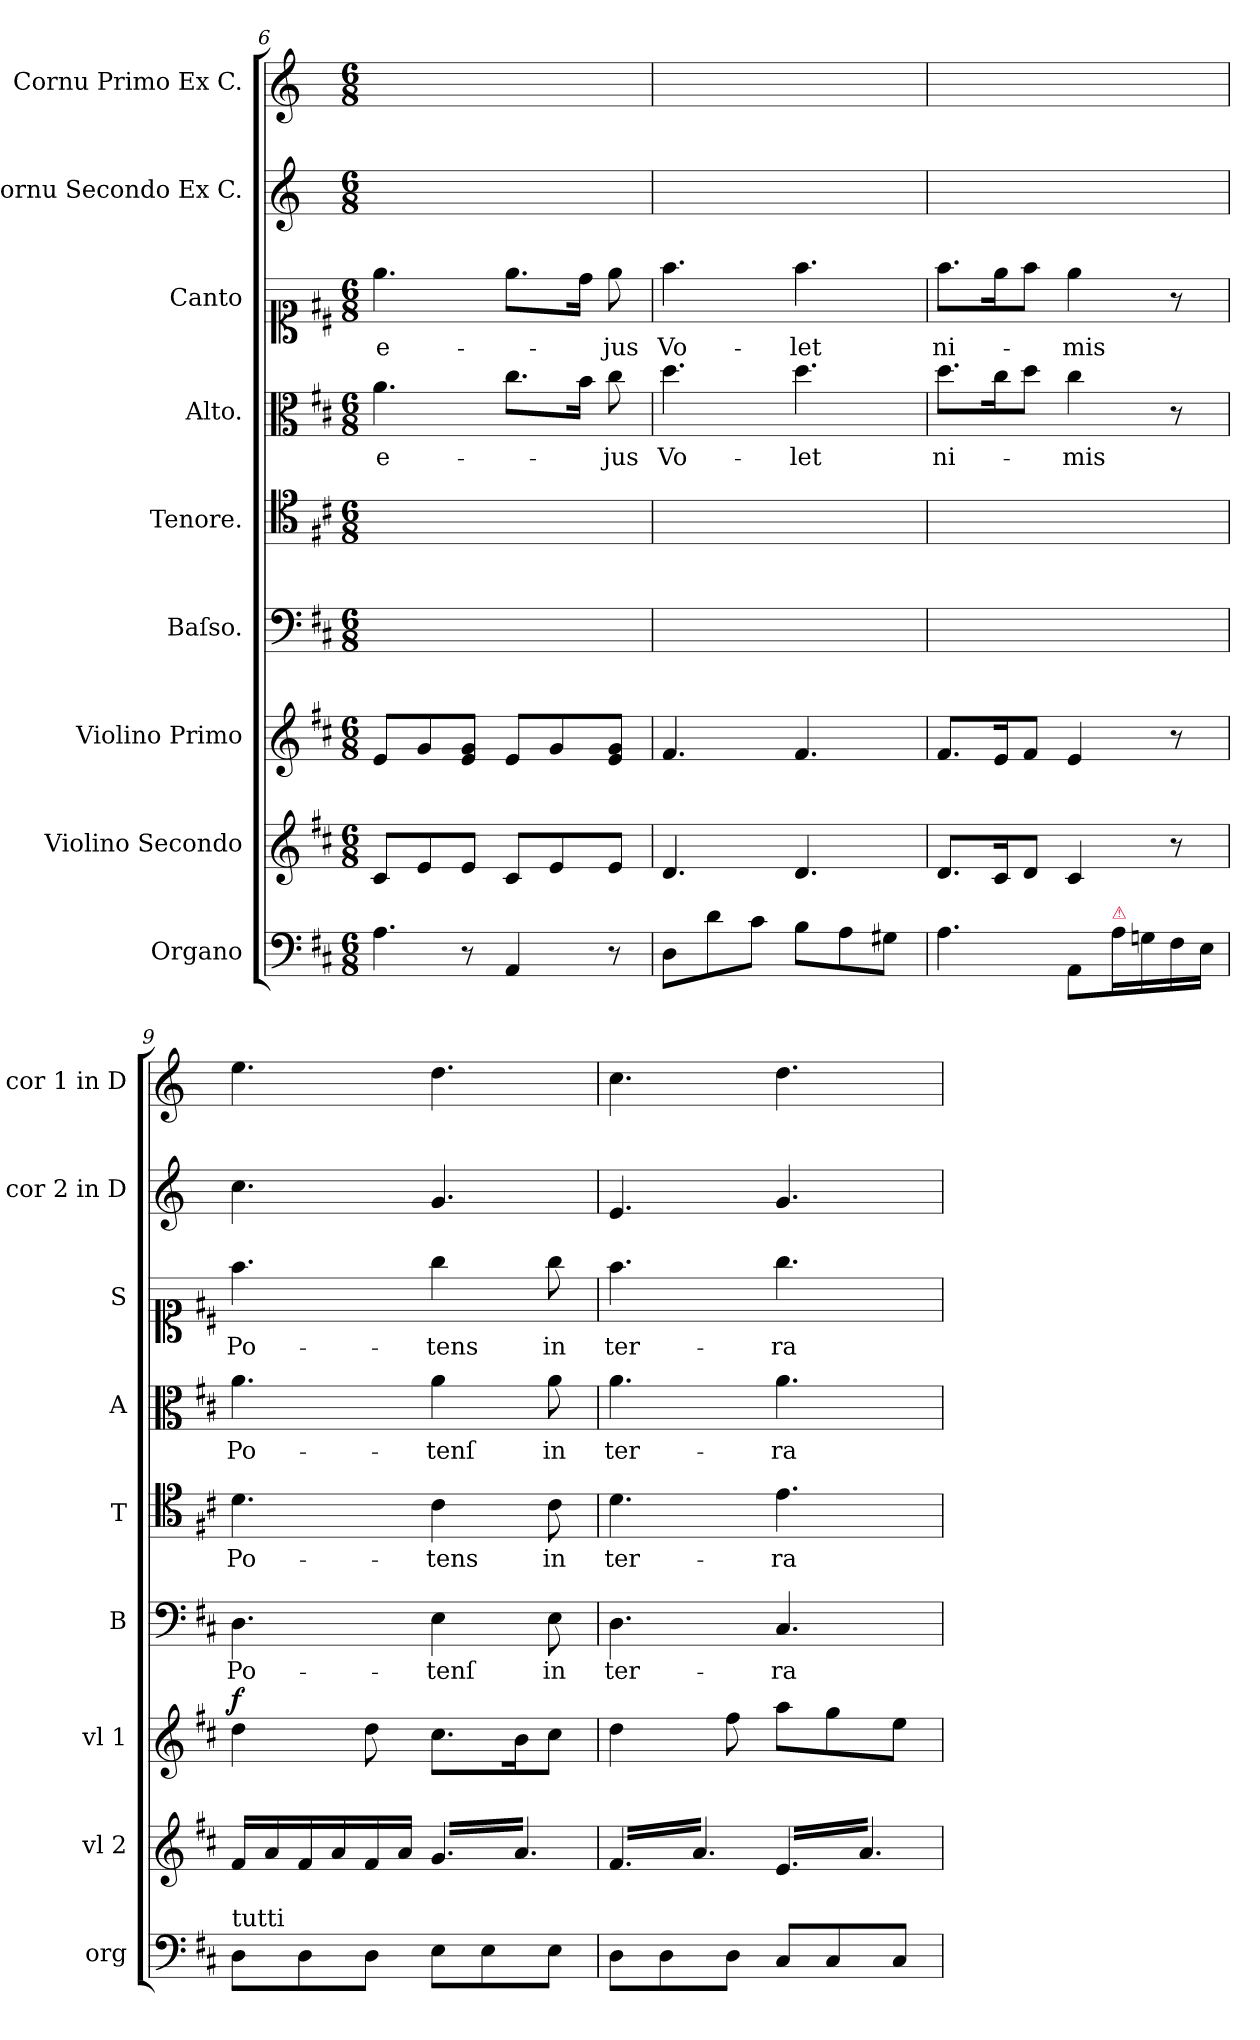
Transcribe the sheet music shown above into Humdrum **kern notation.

**kern	**kern	**kern	**dynam	**kern	**text	**kern	**text	**kern	**text	**kern	**text	**kern	**kern
*part9	*part8	*part7	*part7	*part6	*part6	*part5	*part5	*part4	*part4	*part3	*part3	*part2	*part1
*staff9	*staff8	*staff7	*staff7	*staff6	*staff6	*staff5	*staff5	*staff4	*staff4	*staff3	*staff3	*staff2	*staff1
*I"Organo	*I"Violino Secondo	*I"Violino Primo	*	*I"Baſso.	*	*I"Tenore.	*	*I"Alto.	*	*I"Canto	*	*I"Cornu Secondo Ex C.	*I"Cornu Primo Ex C.
*I'org	*I'vl 2	*I'vl 1	*	*I'B	*	*I'T	*	*I'A	*	*I'S	*	*I'cor 2 in D	*I'cor 1 in D
*clefF4	*clefG2	*clefG2	*	*clefF4	*	*clefC4	*	*clefC3	*	*clefC1	*	*clefG2	*clefG2
*	*	*	*	*	*	*	*	*	*	*	*	*ITrd6c10	*ITrd6c10
*k[f#c#]	*k[f#c#]	*k[f#c#]	*	*k[f#c#]	*	*k[f#c#]	*	*k[f#c#]	*	*k[f#c#]	*	*k[f#c#]	*k[f#c#]
*D:	*D:	*D:	*	*D:	*	*D:	*	*D:	*	*D:	*	*D:	*D:
*M6/8	*M6/8	*M6/8	*	*M6/8	*	*M6/8	*	*M6/8	*	*M6/8	*	*M6/8	*M6/8
=6	=6	=6	=6	=6	=6	=6	=6	=6	=6	=6	=6	=6	=6
!LO:N:vis=4.	!	!	!	!	!	!	!	!	!	!	!	!	!
4A\	8c#/L	8e/L	.	2.ryy	.	2.ryy	.	4.a\	e-	4.ee\	e-	2.ryy	2.ryy
.	8e/	8g/	.	.	.	.	.	.	.	.	.	.	.
8r	8e/J	8e/ 8g/J	.	.	.	.	.	.	.	.	.	.	.
4AA/	8c#/L	8e/L	.	.	.	.	.	8.cc#\L	.	8.ee\L	.	.	.
.	8e/	8g/	.	.	.	.	.	.	.	.	.	.	.
.	.	.	.	.	.	.	.	16b\Jk	.	16dd\Jk	.	.	.
8r	8e/J	8e/ 8g/J	.	.	.	.	.	8cc#\	-jus	8ee\	-jus	.	.
=7	=7	=7	=7	=7	=7	=7	=7	=7	=7	=7	=7	=7	=7
8D\L	4.d/	4.f#/	.	2.ryy	.	2.ryy	.	4.dd\	Vo-	4.ff#\	Vo-	2.ryy	2.ryy
8d\	.	.	.	.	.	.	.	.	.	.	.	.	.
8c#\J	.	.	.	.	.	.	.	.	.	.	.	.	.
8B\L	4.d/	4.f#/	.	.	.	.	.	4.dd\	-let	4.ff#\	-let	.	.
8A\	.	.	.	.	.	.	.	.	.	.	.	.	.
8G#X\J	.	.	.	.	.	.	.	.	.	.	.	.	.
=8	=8	=8	=8	=8	=8	=8	=8	=8	=8	=8	=8	=8	=8
4.A\	8.d/L	8.f#/L	.	2.ryy	.	2.ryy	.	8.dd\L	ni-	8.ff#\L	ni-	2.ryy	2.ryy
.	16c#/K	16e/K	.	.	.	.	.	16cc#\K	.	16ee\K	.	.	.
.	8d/J	8f#/J	.	.	.	.	.	8dd\J	.	8ff#\J	.	.	.
8AA/L	4c#/	4e/	.	.	.	.	.	4cc#\	-mis	4ee\	-mis	.	.
!LO:TX:a:color=crimson:t=⚠	!	!	!	!	!	!	!	!	!	!	!	!	!
16A\L	.	.	.	.	.	.	.	.	.	.	.	.	.
16Gn\	.	.	.	.	.	.	.	.	.	.	.	.	.
16F#\	8r	8r	.	.	.	.	.	8r	.	8r	.	.	.
16E\JJ	.	.	.	.	.	.	.	.	.	.	.	.	.
=9	=9	=9	=9	=9	=9	=9	=9	=9	=9	=9	=9	=9	=9
!LO:TX:a:t=tutti	!	!	!	!	!	!	!	!	!	!	!	!	!
!	!	!	!LO:DY:a	!	!	!	!	!	!	!	!	!	!
8D\L	16f#/LL	4dd\	f	4.D\	Po-	4.d\	Po-	4.a\	Po-	4.ff#\	Po-	4.d\	4.f#\
.	16a/	.	.	.	.	.	.	.	.	.	.	.	.
8D\	16f#/	.	.	.	.	.	.	.	.	.	.	.	.
.	16a/	.	.	.	.	.	.	.	.	.	.	.	.
8D\J	16f#/	8dd\	.	.	.	.	.	.	.	.	.	.	.
.	16a/JJ	.	.	.	.	.	.	.	.	.	.	.	.
!	!LO:TX:a:color=crimson:t=⚠	!	!	!	!	!	!	!	!	!	!	!	!
*	*tremolo	*	*	*	*	*	*	*	*	*	*	*	*
8E\L	16g/LL	8.cc#\L	.	4E\	-tenſ	4c#\	-tens	4a\	-tenſ	4gg\	-tens	4.A/	4.e\
.	16a/	.	.	.	.	.	.	.	.	.	.	.	.
8E\	16g/	.	.	.	.	.	.	.	.	.	.	.	.
.	16a/	16b\K	.	.	.	.	.	.	.	.	.	.	.
8E\J	16g/	8cc#\J	.	8E\	in	8c#\	in	8a\	in	8gg\	in	.	.
.	16a/JJ	.	.	.	.	.	.	.	.	.	.	.	.
=10	=10	=10	=10	=10	=10	=10	=10	=10	=10	=10	=10	=10	=10
8D\L	16f#/LL	4dd\	.	4.D\	ter-	4.d\	ter-	4.a\	ter-	4.ff#\	ter-	4.F#/	4.d\
.	16a/	.	.	.	.	.	.	.	.	.	.	.	.
8D\	16f#/	.	.	.	.	.	.	.	.	.	.	.	.
.	16a/	.	.	.	.	.	.	.	.	.	.	.	.
8D\J	16f#/	8ff#\	.	.	.	.	.	.	.	.	.	.	.
.	16a/JJ	.	.	.	.	.	.	.	.	.	.	.	.
8C#/L	16e/LL	8aa\L	.	4.C#/	-ra	4.e\	-ra	4.a\	-ra	4.gg\	-ra	4.A/	4.e\
.	16a/	.	.	.	.	.	.	.	.	.	.	.	.
8C#/	16e/	8gg\	.	.	.	.	.	.	.	.	.	.	.
.	16a/	.	.	.	.	.	.	.	.	.	.	.	.
8C#/J	16e/	8ee\J	.	.	.	.	.	.	.	.	.	.	.
.	16a/JJ	.	.	.	.	.	.	.	.	.	.	.	.
*	*Xtremolo	*	*	*	*	*	*	*	*	*	*	*	*
.	.	.	.	.	.	.	.	.	.	.	.	.	.
.	.	.	.	.	.	.	.	.	.	.	.	.	.
.	.	.	.	.	.	.	.	.	.	.	.	.	.
=	=	=	=	=	=	=	=	=	=	=	=	=	=
*-	*-	*-	*-	*-	*-	*-	*-	*-	*-	*-	*-	*-	*-
